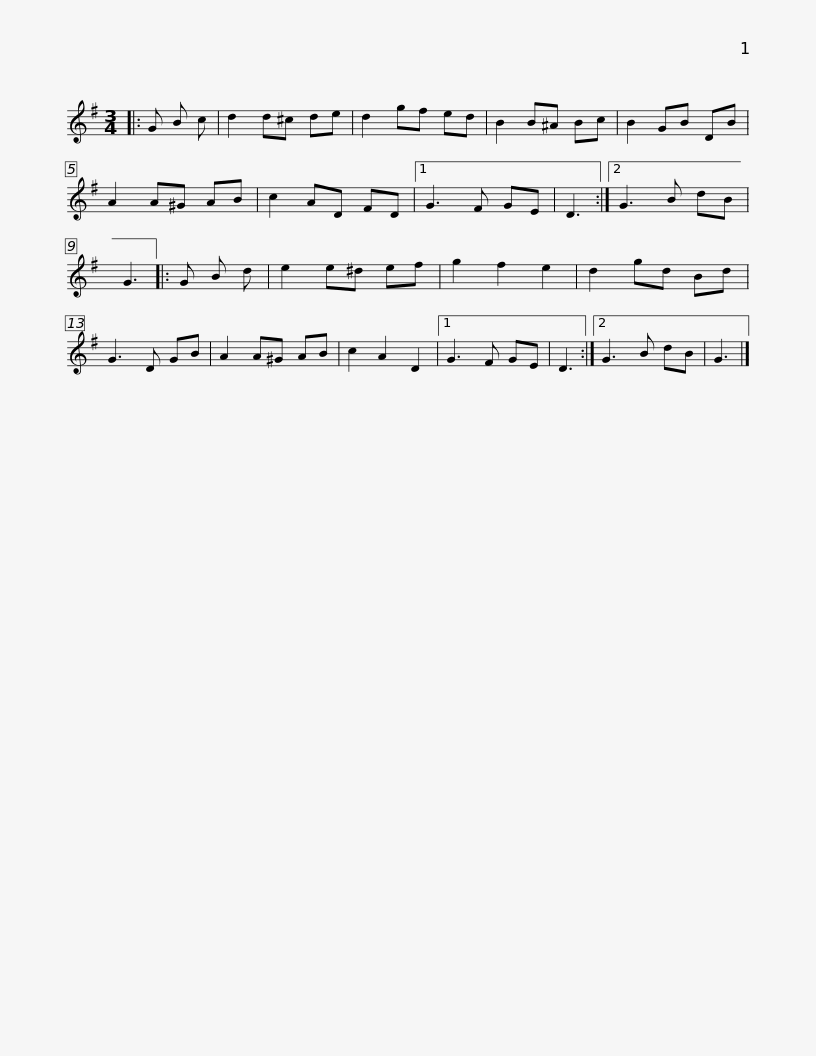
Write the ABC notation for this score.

X:1
L:1/8
M:3/4
I:linebreak $
K:G
V:1 treble
V:1
|: G B c | d2 d^c de | d2 gf ed | B2 B^A Bc | B2 GB DB | %5
 A2 A^G AB | c2 AD FD |1 G3 F GE |$ D3 :|2 G3 B dB | %10
 G3 |: G B d | e2 e^d ef | g2 f2 e2 | d2 gd Bd | %15
 G3 D GB | A2 A^G AB | c2 A2 D2 |1$ G3 F GE | D3 :|2 %20
 G3 B dB | G3 |] %22
